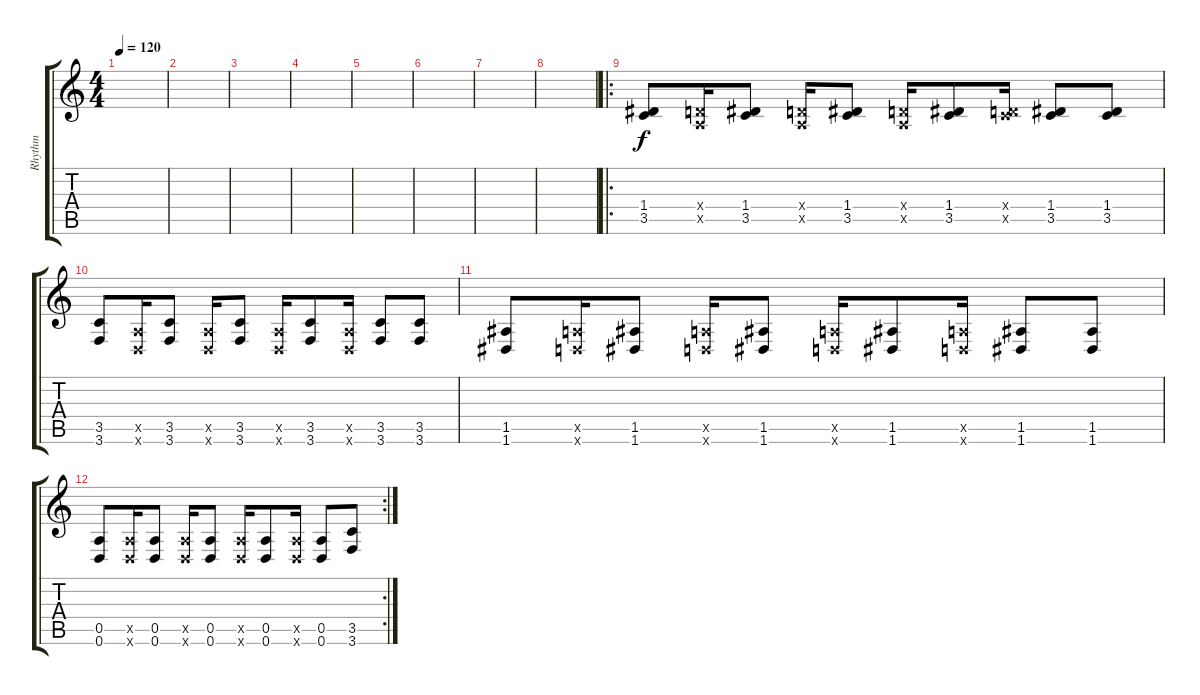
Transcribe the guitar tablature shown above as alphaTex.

\track ("Rhythm" "Rhythm") {instrument distortionguitar}
\staff {score tabs}
\tuning (E4 B3 G3 D3 A2 D2) {hide}
\ts (4 4)
\tempo 120
\clef g2
\ks c
|
|
|
|
|
|
|
|
\ro
(1.4 3.5).8 (0.4{x} 0.5{x}).16 (1.4 3.5).8 (0.4{x} 0.5{x}).16 (1.4 3.5).8 (0.4{x} 0.5{x}).16 (1.4 3.5).8 (0.4{x} 3.5{x}).16 (1.4 3.5).8 (1.4 3.5).8 |
(3.5 3.6).8 (0.5{x} 0.6{x}).16 (3.5 3.6).8 (0.5{x} 0.6{x}).16 (3.5 3.6).8 (0.5{x} 0.6{x}).16 (3.5 3.6).8 (0.5{x} 0.6{x}).16 (3.5 3.6).8 (3.5 3.6).8 |
(1.5 1.6).8 (0.5{x} 0.6{x}).16 (1.5 1.6).8 (0.5{x} 0.6{x}).16 (1.5 1.6).8 (0.5{x} 0.6{x}).16 (1.5 1.6).8 (0.5{x} 0.6{x}).16 (1.5 1.6).8 (1.5 1.6).8 |
\rc 2
(0.5 0.6).8 (0.5{x} 0.6{x}).16 (0.5 0.6).8 (0.5{x} 0.6{x}).16 (0.5 0.6).8 (0.5{x} 0.6{x}).16 (0.5 0.6).8 (0.5{x} 0.6{x}).16 (0.5 0.6).8 (3.5 3.6).8
